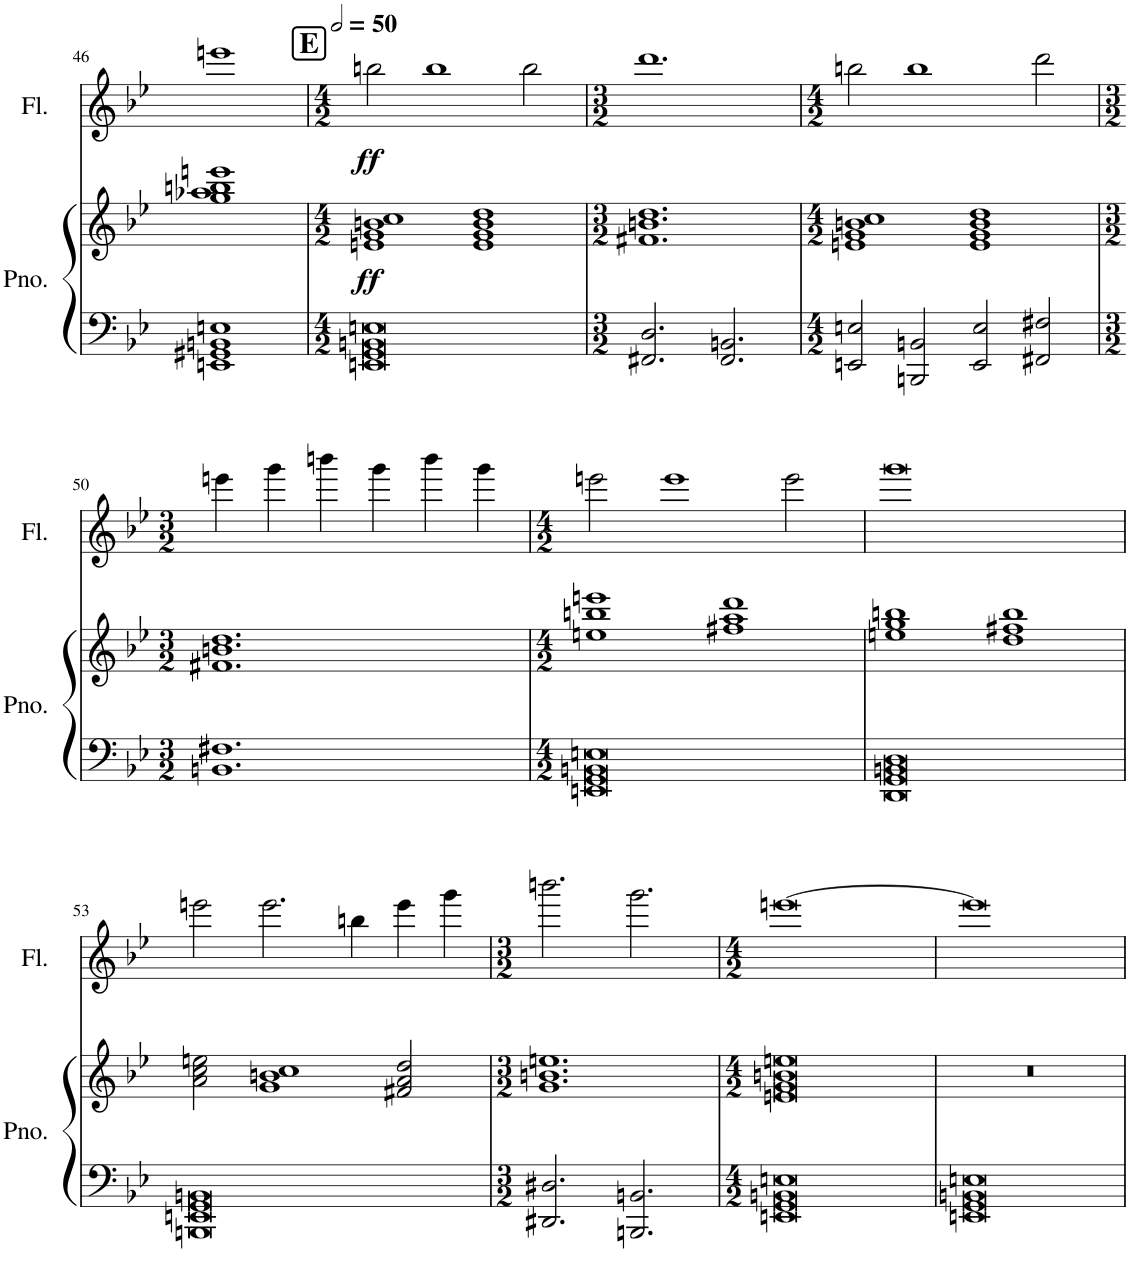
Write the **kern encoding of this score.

**kern	**kern	**dynam	**kern	**dynam
*part2	*part2	*part2	*part1	*part1
*staff3	*staff2	*staff2/3	*staff1	*staff1
*I"Piano	*	*	*I"Flute	*
*I'Pno.	*	*	*I'Fl.	*
!!LO:PB:g=z
*clefF4	*clefG2	*	*clefG2	*
*k[b-e-]	*k[b-e-]	*	*k[b-e-]	*
*M4/4	*M4/4	*	*M4/4	*
=46	=46	=46	=46	=46
1EEn 1GG#X 1BBn 1En	1gg 1aa-X 1bbn 1eeen	.	1eeen	.
=47	=47	=47	=47	=47
!!LO:REH:place=s1:a:B:cj:fs=14:t=E
*M4/2	*M4/2	*	*M4/2	*
*	*	*	*MM100	*
!	!	!LO:DY:b	!	!LO:DY:b
0EEn 0GG 0BBn 0En	1en 1g 1bn 1cc	ff	2bbn\	ff
.	.	.	1bb	.
.	1e 1g 1b 1dd	.	.	.
.	.	.	2bb\	.
=48	=48	=48	=48	=48
*M3/2	*M3/2	*	*M3/2	*
2.FF#X/ 2.D/	1.f#X 1.bn 1.dd	.	1.ddd	.
2.FF#/ 2.BBn/	.	.	.	.
=49	=49	=49	=49	=49
*M4/2	*M4/2	*	*M4/2	*
2EEn/ 2En/	1en 1g 1bn 1cc	.	2bbn\	.
2BBBn/ 2BBn/	.	.	1bb	.
2EE/ 2E/	1e 1g 1b 1dd	.	.	.
2FF#X/ 2F#X/	.	.	2ddd\	.
!!LO:LB:g=z
=50	=50	=50	=50	=50
*M3/2	*M3/2	*	*M3/2	*
1.BBn 1.F#X	1.f#X 1.bn 1.dd	.	4eeen\	.
.	.	.	4ggg\	.
.	.	.	4bbbn\	.
.	.	.	4ggg\	.
.	.	.	4bbb\	.
.	.	.	4ggg\	.
=51	=51	=51	=51	=51
*M4/2	*M4/2	*	*M4/2	*
0EEn 0GG 0BBn 0En	1een 1bbn 1eeen	.	2eeen\	.
.	.	.	1eee	.
.	1ff#X 1aa 1ddd	.	.	.
.	.	.	2eee\	.
=52	=52	=52	=52	=52
0DD 0GG 0BBn 0D	1een 1gg 1bbn	.	0ggg	.
.	1dd 1ff#X 1bb	.	.	.
!!LO:LB:g=z
=53	=53	=53	=53	=53
0BBBn 0EEn 0GG 0BBn	2a\ 2cc\ 2een\	.	2eeen\	.
.	1g 1bn 1cc	.	2.eee\	.
.	.	.	4bbn\	.
.	2f#X/ 2a/ 2dd/	.	4eee\	.
.	.	.	4ggg\	.
=54	=54	=54	=54	=54
*M3/2	*M3/2	*	*M3/2	*
2.DD#X/ 2.D#X/	1.g 1.bn 1.een	.	2.bbbn\	.
2.BBBn/ 2.BBn/	.	.	2.ggg\	.
=55	=55	=55	=55	=55
*M4/2	*M4/2	*	*M4/2	*
0EEn 0GG 0BBn 0En	0en 0g 0bn 0een	.	[0eeen	.
=56	=56	=56	=56	=56
0EEn 0GG 0BBn 0En	0r	.	0eee]	.
=	=	=	=	=
*-	*-	*-	*-	*-
